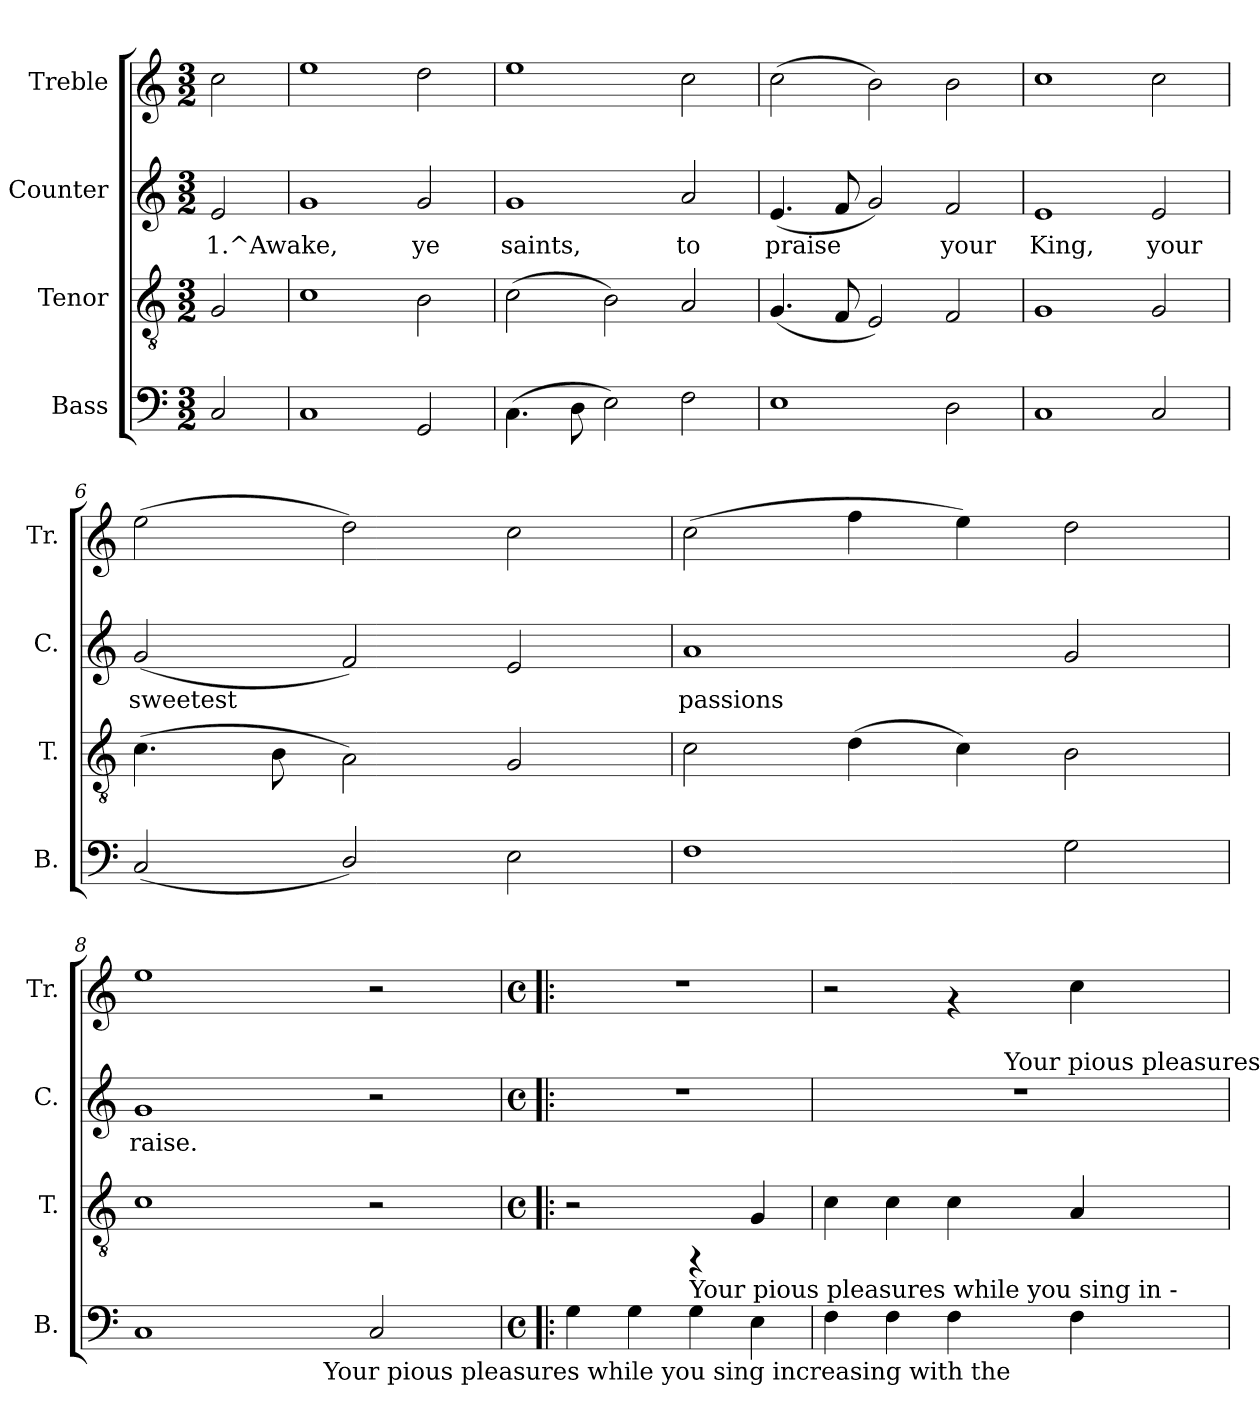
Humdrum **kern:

**kern	**text	**kern	**kern	**text	**kern	**text
*part4	*part4	*part3	*part2	*part2	*part1	*part1
*staff4	*staff4	*staff3	*staff2	*staff2	*staff1	*staff1
*I"Bass	*	*I"Tenor	*I"Counter	*	*I"Treble	*
*I'B.	*	*I'T.	*I'C.	*	*I'Tr.	*
!!LO:PB:g=z
*stria5	*	*stria5	*stria5	*	*stria5	*
*clefF4	*	*clefGv2	*clefG2	*	*clefG2	*
*k[]	*	*k[]	*k[]	*	*k[]	*
*C:	*	*C:	*C:	*	*C:	*
*M3/2	*	*M3/2	*M3/2	*	*M3/2	*
=1	=1	=1	=1	=1	=1	=1
!	!LO:LY:b:cj	!	!	!LO:LY:b:rj	!	!LO:LY:b:rj
2C/	.	2G/	2e/	1.^Awake,	2cc\	.
=2	=2	=2	=2	=2	=2	=2
!	!LO:LY:b:cj	!	!	!LO:LY:b:rj	!	!LO:LY:b:rj
1C	.	1c	1g	.	1ee	.
!	!LO:LY:b:cj	!	!	!LO:LY:b:rj	!	!LO:LY:b:rj
2GG/	.	2B\	2g/	ye	2dd\	.
=3	=3	=3	=3	=3	=3	=3
!	!LO:LY:b:cj	!	!	!LO:LY:b:rj	!	!LO:LY:b:rj
(>4.C\	.	(>2c\	1g	saints,	1ee	.
!	!LO:LY:b:cj	!	!	!	!	!
8D\	.	.	.	.	.	.
!	!LO:LY:b:cj	!	!	!	!	!
2E\)	.	2B\)	.	.	.	.
!	!LO:LY:b:cj	!	!	!LO:LY:b:rj	!	!LO:LY:b:rj
2F\	.	2A/	2a/	to	2cc\	.
=4	=4	=4	=4	=4	=4	=4
!	!LO:LY:b:cj	!	!	!LO:LY:b:rj	!	!LO:LY:b:rj
1E	.	(<4.G/	(<4.e/	praise	(>2cc\	.
!	!	!	!	!LO:LY:b:rj	!	!
.	.	8F/	8f/	.	.	.
!	!	!	!	!LO:LY:b:rj	!	!LO:LY:b:rj
.	.	2E/)	2g/)	.	2b\)	.
!	!LO:LY:b:cj	!	!	!LO:LY:b:rj	!	!LO:LY:b:rj
2D\	.	2F/	2f/	your	2b\	.
=5	=5	=5	=5	=5	=5	=5
!	!LO:LY:b:cj	!	!	!LO:LY:b:rj	!	!LO:LY:b:rj
1C	.	1G	1e	King,	1cc>	.
!	!LO:LY:b:cj	!	!	!LO:LY:b:rj	!	!LO:LY:b:rj
2C/	.	2G/	2e/	your	2cc\	.
=6	=6	=6	=6	=6	=6	=6
!	!LO:LY:b:cj	!	!	!LO:LY:b:rj	!	!LO:LY:b:rj
(<2C/	.	(>4.c\	(<2g/	sweetest	(>2ee\	.
.	.	8B\	.	.	.	.
!	!LO:LY:b:cj	!	!	!LO:LY:b:rj	!	!LO:LY:b:rj
2D/)	.	2A\)	2f/)	.	2dd\)	.
!	!LO:LY:b:cj	!	!	!LO:LY:b:rj	!	!LO:LY:b:rj
2E\	.	2G/	2e/	.	2cc\	.
=7	=7	=7	=7	=7	=7	=7
!	!LO:LY:b:cj	!	!	!LO:LY:b:rj	!	!LO:LY:b:rj
1F	.	2c\	1a	passions	(>2cc\	.
!	!	!	!	!	!	!LO:LY:b:rj
.	.	(>4d\	.	.	4ff\	.
!	!	!	!	!	!	!LO:LY:b:rj
.	.	4c\)	.	.	4ee\)	.
!	!LO:LY:b:cj	!	!	!LO:LY:b:rj	!	!LO:LY:b:rj
2G\	.	2B\	2g/	.	2dd\	.
=8	=8	=8	=8	=8	=8	=8
!	!LO:LY:b:cj	!	!	!LO:LY:b:rj	!	!LO:LY:b:rj
*^	*	*	*	*	*	*
1C	2ryy	.	1c	1g	raise.	1ee	.
.	4ryy	.	.	.	.	.	.
.	16.ryy	.	.	.	.	.	.
!	!LO:TX:b:t=Your pious pleasures while you sing increasing with the	!	!	!	!	!	!
.	2ryy	.	.	.	.	.	.
!	!	!LO:LY:b:cj	!	!	!	!	!
2C/	.	.	2r	2r	.	2r	.
.	8ryy	.	.	.	.	.	.
.	32ryy	.	.	.	.	.	.
*v	*v	*	*	*	*	*	*
=9!|:	=9!|:	=9!|:	=9!|:	=9!|:	=9!|:	=9!|:
*M4/4	*	*M4/4	*M4/4	*	*M4/4	*
*met(c)	*	*met(c)	*met(c)	*	*met(c)	*
*^	*	*	*	*	*	*
!	!	!LO:LY:b:cj	!	!	!	!	!
*v	*v	*	*	*	*	*	*
4G\	.	2r	1r	.	1r	.
!	!LO:LY:b:cj	!	!	!	!	!
4G\	.	.	.	.	.	.
!LO:TX:a:t=Your pious pleasures while you sing in -	!	!	!	!	!	!
!	!LO:LY:b:cj	!	!	!	!	!
4G\	.	4rFF	.	.	.	.
!	!LO:LY:b:cj	!	!	!	!	!
4E\	.	4G/	.	.	.	.
=10	=10	=10	=10	=10	=10	=10
!	!LO:LY:b:cj	!	!	!	!	!
*	*	*	*^	*	*	*
4F\	.	4c\	1r	2ryy	.	2r	.
!	!LO:LY:b:cj	!	!	!	!	!	!
4F\	.	4c\	.	.	.	.	.
!	!LO:LY:b:cj	!	!	!	!	!	!
4F\	.	4c\	.	8ryy	.	4rf	.
.	.	.	.	32ryy	.	.	.
!	!	!	!	!LO:TX:a:t=Your pious pleasures	!	!	!
.	.	.	.	4ryy	.	.	.
!	!LO:LY:b:cj	!	!	!	!	!	!LO:LY:b:rj
4F\	.	4A/	.	.	.	4cc\	.
.	.	.	.	16.ryy	.	.	.
*	*	*	*v	*v	*	*	*
=	=	=	=	=	=	=
*-	*-	*-	*-	*-	*-	*-
